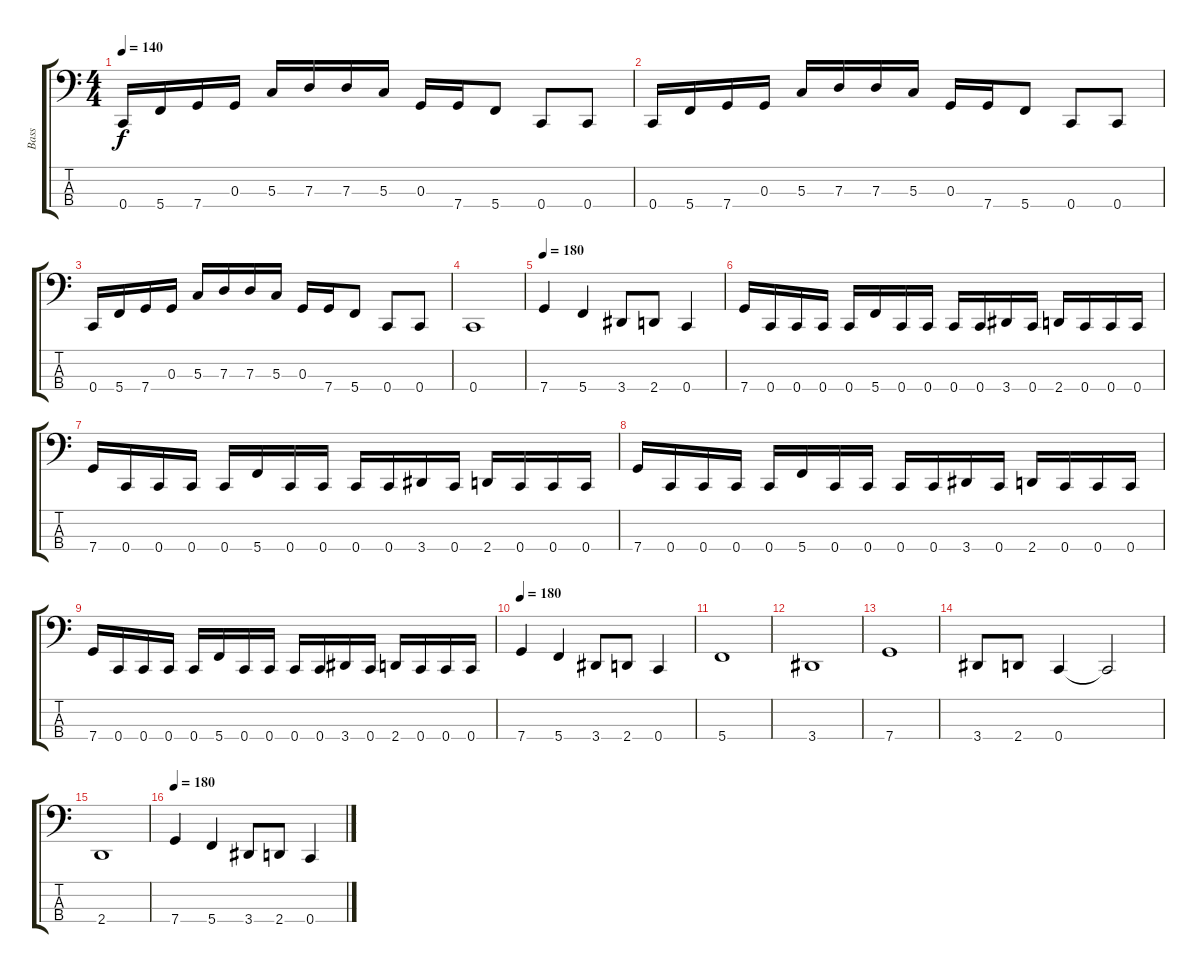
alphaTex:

\track ("Bass" "Bass") {instrument electricbassfinger}
\staff {score tabs}
\tuning (F2 C2 G1 C1) {hide}
\ts (4 4)
\tempo 140
\clef f4
\ks c
0.4.16{dy f} 5.4.16 7.4.16 0.3.16 5.3.16 7.3.16 7.3.16 5.3.16 0.3.16 7.4.16 5.4.8 0.4.8 0.4.8 |
0.4.16 5.4.16 7.4.16 0.3.16 5.3.16 7.3.16 7.3.16 5.3.16 0.3.16 7.4.16 5.4.8 0.4.8 0.4.8 |
0.4.16 5.4.16 7.4.16 0.3.16 5.3.16 7.3.16 7.3.16 5.3.16 0.3.16 7.4.16 5.4.8 0.4.8 0.4.8 |
0.4.1 |
\tempo 180
7.4.4 5.4.4 3.4.8 2.4.8 0.4.4 |
7.4.16 0.4.16 0.4.16 0.4.16 0.4.16 5.4.16 0.4.16 0.4.16 0.4.16 0.4.16 3.4.16 0.4.16 2.4.16 0.4.16 0.4.16 0.4.16 |
7.4.16 0.4.16 0.4.16 0.4.16 0.4.16 5.4.16 0.4.16 0.4.16 0.4.16 0.4.16 3.4.16 0.4.16 2.4.16 0.4.16 0.4.16 0.4.16 |
7.4.16 0.4.16 0.4.16 0.4.16 0.4.16 5.4.16 0.4.16 0.4.16 0.4.16 0.4.16 3.4.16 0.4.16 2.4.16 0.4.16 0.4.16 0.4.16 |
7.4.16 0.4.16 0.4.16 0.4.16 0.4.16 5.4.16 0.4.16 0.4.16 0.4.16 0.4.16 3.4.16 0.4.16 2.4.16 0.4.16 0.4.16 0.4.16 |
\tempo 180
7.4.4 5.4.4 3.4.8 2.4.8 0.4.4 |
5.4.1 |
3.4.1 |
7.4.1 |
3.4.8 2.4.8 0.4.4 0.4{t}.2 |
2.4.1 |
\tempo 180
7.4.4 5.4.4 3.4.8 2.4.8 0.4.4
